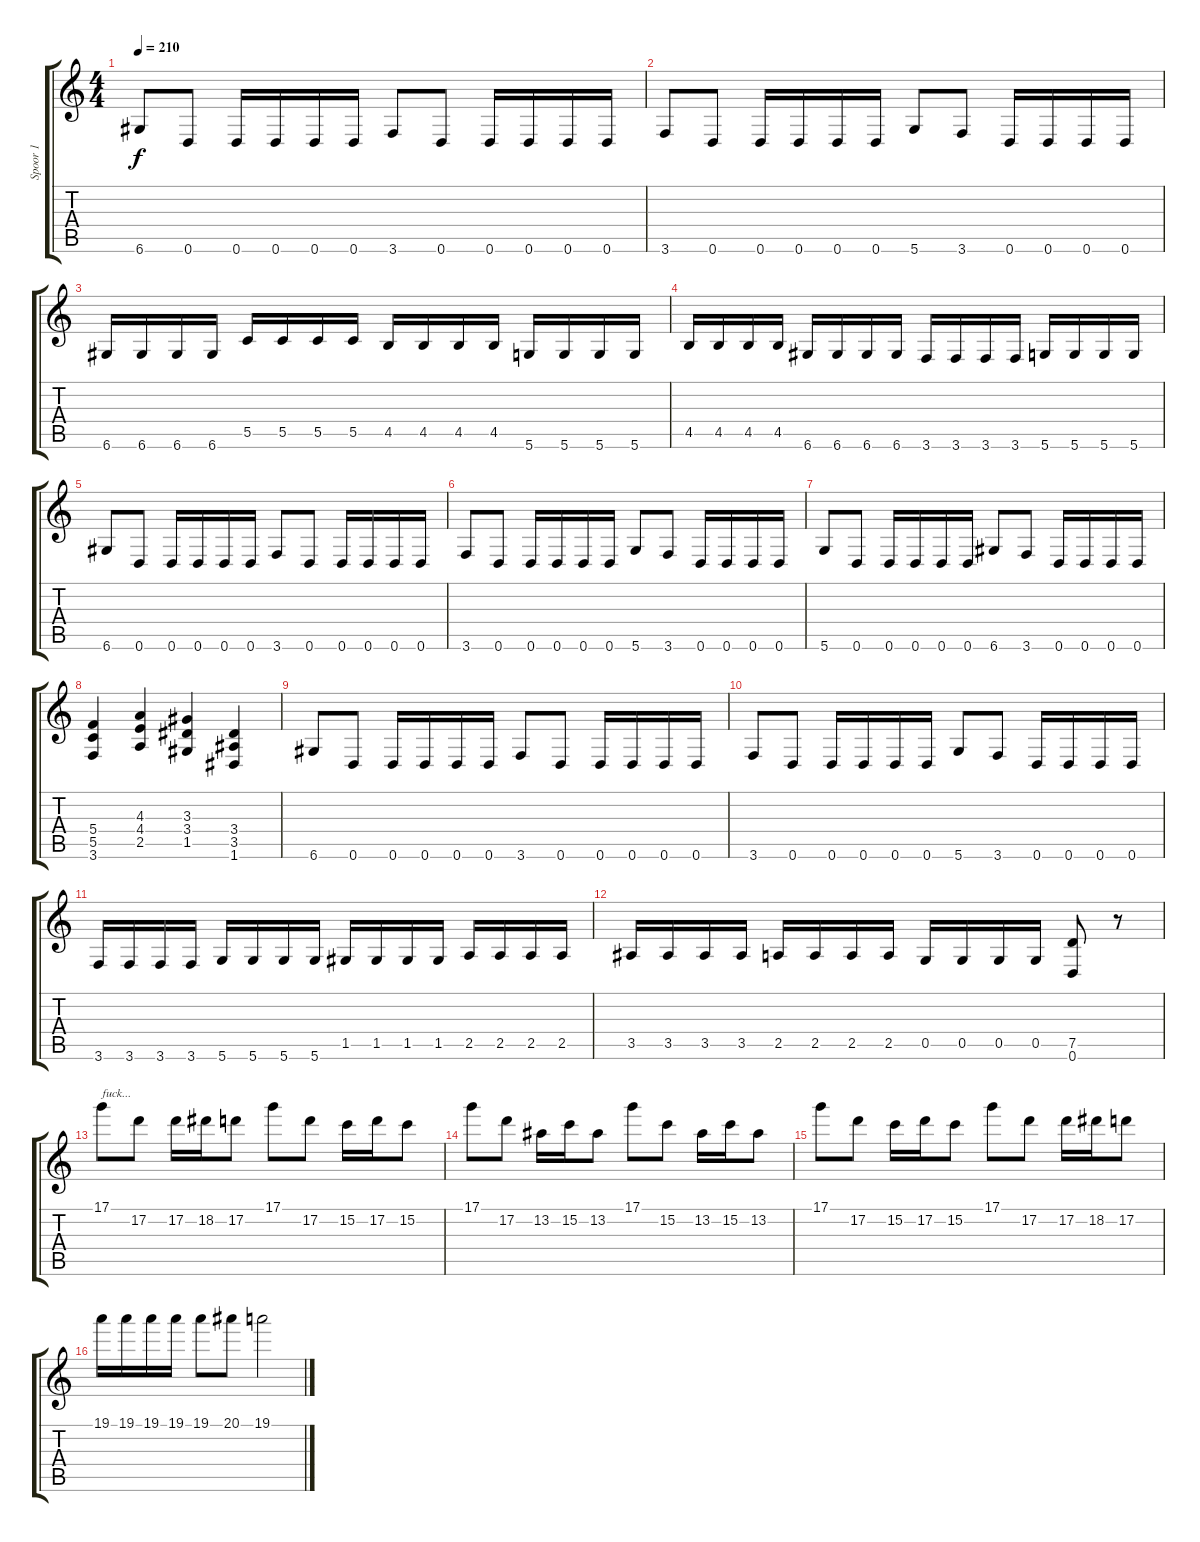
\track ("Spoor 1" "Spoor 1") {instrument distortionguitar}
\staff {score tabs}
\tuning (D4 A3 F3 C3 G2 D2) {hide}
\ts (4 4)
\tempo 210
\clef g2
\ks c
6.6.8{dy f} 0.6.8 0.6.16 0.6.16 0.6.16 0.6.16 3.6.8 0.6.8 0.6.16 0.6.16 0.6.16 0.6.16 |
3.6.8 0.6.8 0.6.16 0.6.16 0.6.16 0.6.16 5.6.8 3.6.8 0.6.16 0.6.16 0.6.16 0.6.16 |
6.6.16 6.6.16 6.6.16 6.6.16 5.5.16 5.5.16 5.5.16 5.5.16 4.5.16 4.5.16 4.5.16 4.5.16 5.6.16 5.6.16 5.6.16 5.6.16 |
4.5.16 4.5.16 4.5.16 4.5.16 6.6.16 6.6.16 6.6.16 6.6.16 3.6.16 3.6.16 3.6.16 3.6.16 5.6.16 5.6.16 5.6.16 5.6.16 |
6.6.8 0.6.8 0.6.16 0.6.16 0.6.16 0.6.16 3.6.8 0.6.8 0.6.16 0.6.16 0.6.16 0.6.16 |
3.6.8 0.6.8 0.6.16 0.6.16 0.6.16 0.6.16 5.6.8 3.6.8 0.6.16 0.6.16 0.6.16 0.6.16 |
5.6.8 0.6.8 0.6.16 0.6.16 0.6.16 0.6.16 6.6.8 3.6.8 0.6.16 0.6.16 0.6.16 0.6.16 |
(5.4 5.5 3.6).4 (4.3 4.4 2.5).4 (3.3 3.4 1.5).4 (3.4 3.5 1.6).4 |
6.6.8 0.6.8 0.6.16 0.6.16 0.6.16 0.6.16 3.6.8 0.6.8 0.6.16 0.6.16 0.6.16 0.6.16 |
3.6.8 0.6.8 0.6.16 0.6.16 0.6.16 0.6.16 5.6.8 3.6.8 0.6.16 0.6.16 0.6.16 0.6.16 |
3.6.16 3.6.16 3.6.16 3.6.16 5.6.16 5.6.16 5.6.16 5.6.16 1.5.16 1.5.16 1.5.16 1.5.16 2.5.16 2.5.16 2.5.16 2.5.16 |
3.5.16 3.5.16 3.5.16 3.5.16 2.5.16 2.5.16 2.5.16 2.5.16 0.5.16 0.5.16 0.5.16 0.5.16 (7.5 0.6).8 r.8 |
17.1.8{txt "fuck..."} 17.2.8 17.2.16 18.2.16 17.2.8 17.1.8 17.2.8 15.2.16 17.2.16 15.2.8 |
17.1.8 17.2.8 13.2.16 15.2.16 13.2.8 17.1.8 15.2.8 13.2.16 15.2.16 13.2.8 |
17.1.8 17.2.8 15.2.16 17.2.16 15.2.8 17.1.8 17.2.8 17.2.16 18.2.16 17.2.8 |
19.1.16 19.1.16 19.1.16 19.1.16 19.1.8 20.1.8 19.1.2
